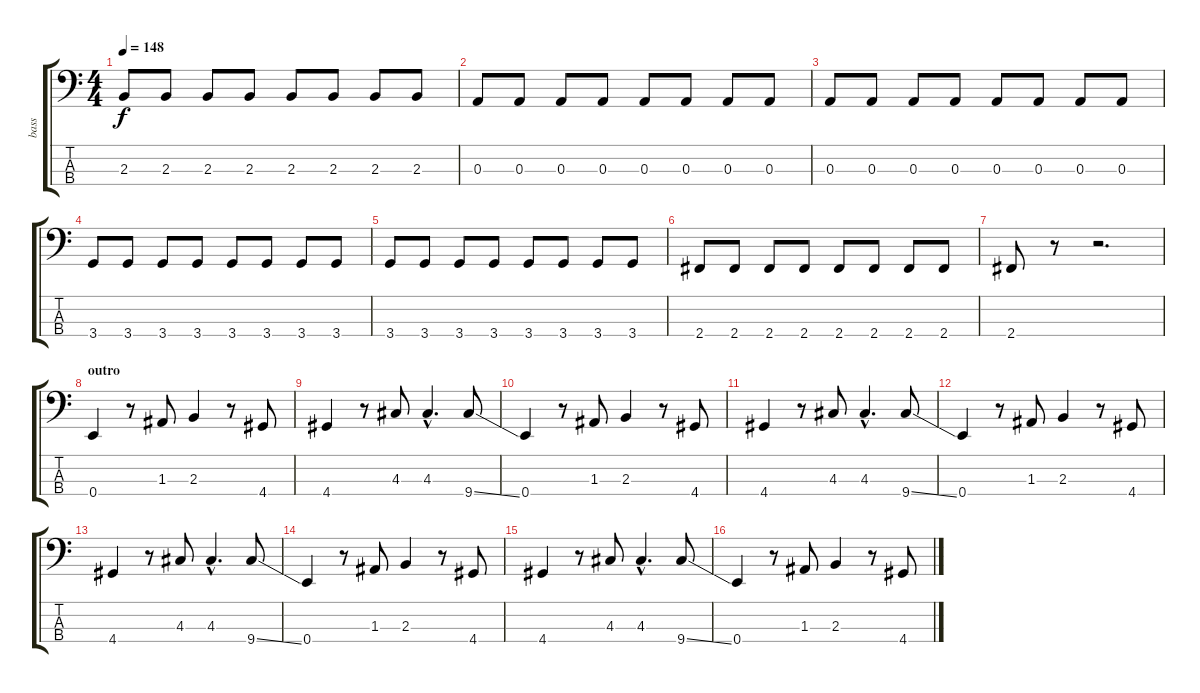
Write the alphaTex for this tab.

\track ("bass" "bass") {instrument electricbassfinger}
\staff {score tabs}
\tuning (G2 D2 A1 E1) {hide}
\ts (4 4)
\tempo 148
\clef f4
\ks c
2.3.8{dy f} 2.3.8 2.3.8 2.3.8 2.3.8 2.3.8 2.3.8 2.3.8 |
0.3.8 0.3.8 0.3.8 0.3.8 0.3.8 0.3.8 0.3.8 0.3.8 |
0.3.8 0.3.8 0.3.8 0.3.8 0.3.8 0.3.8 0.3.8 0.3.8 |
3.4.8 3.4.8 3.4.8 3.4.8 3.4.8 3.4.8 3.4.8 3.4.8 |
3.4.8 3.4.8 3.4.8 3.4.8 3.4.8 3.4.8 3.4.8 3.4.8 |
2.4.8 2.4.8 2.4.8 2.4.8 2.4.8 2.4.8 2.4.8 2.4.8 |
2.4.8 r.8 r.2{d} |
\section ("" "outro")
0.4.4 r.8 1.3.8 2.3.4 r.8 4.4.8 |
4.4.4 r.8 4.3.8 4.3{hac}.4{d} 9.4{ss}.8 |
0.4.4 r.8 1.3.8 2.3.4 r.8 4.4.8 |
4.4.4 r.8 4.3.8 4.3{hac}.4{d} 9.4{ss}.8 |
0.4.4 r.8 1.3.8 2.3.4 r.8 4.4.8 |
4.4.4 r.8 4.3.8 4.3{hac}.4{d} 9.4{ss}.8 |
0.4.4 r.8 1.3.8 2.3.4 r.8 4.4.8 |
4.4.4 r.8 4.3.8 4.3{hac}.4{d} 9.4{ss}.8 |
0.4.4 r.8 1.3.8 2.3.4 r.8 4.4.8
